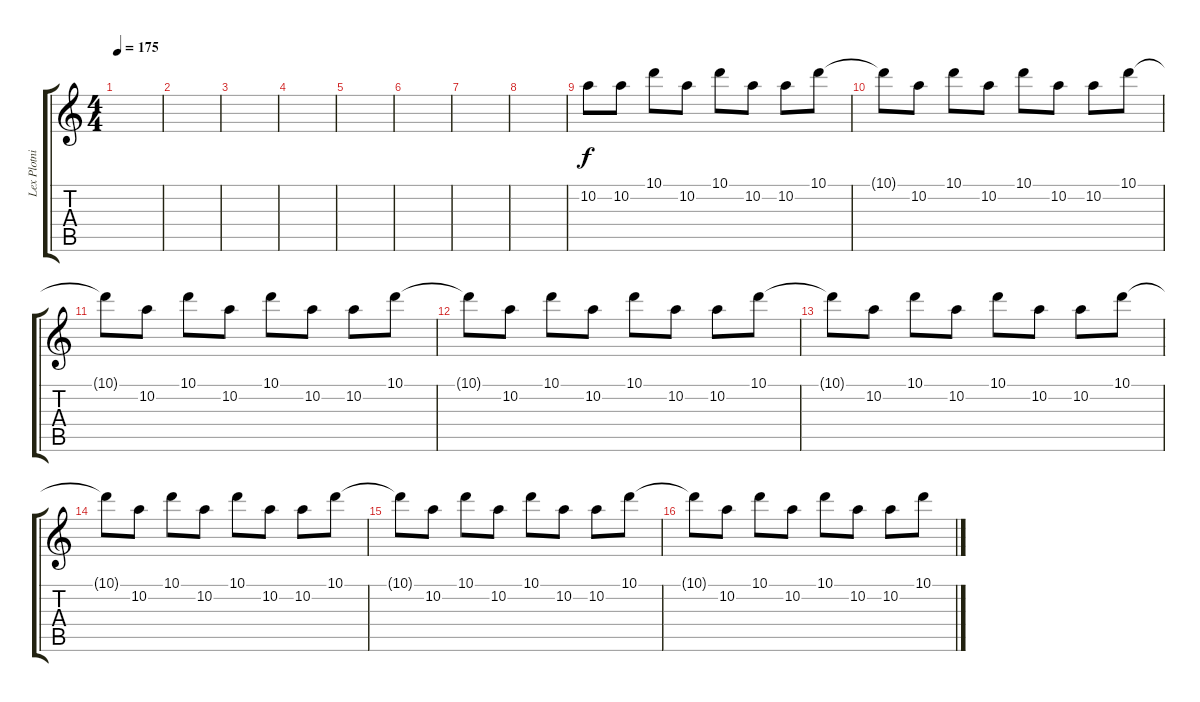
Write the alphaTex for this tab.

\track ("Lex Plotnikoff" "Lex Plotni") {instrument distortionguitar}
\staff {score tabs}
\tuning (E4 B3 G3 D3 A2 E2) {hide}
\ts (4 4)
\tempo 175
\clef g2
\ks c
|
|
|
|
|
|
|
|
10.2.8 10.2.8 10.1.8 10.2.8 10.1.8 10.2.8 10.2.8 10.1.8 |
10.1{t}.8 10.2.8 10.1.8 10.2.8 10.1.8 10.2.8 10.2.8 10.1.8 |
10.1{t}.8 10.2.8 10.1.8 10.2.8 10.1.8 10.2.8 10.2.8 10.1.8 |
10.1{t}.8 10.2.8 10.1.8 10.2.8 10.1.8 10.2.8 10.2.8 10.1.8 |
10.1{t}.8 10.2.8 10.1.8 10.2.8 10.1.8 10.2.8 10.2.8 10.1.8 |
10.1{t}.8 10.2.8 10.1.8 10.2.8 10.1.8 10.2.8 10.2.8 10.1.8 |
10.1{t}.8 10.2.8 10.1.8 10.2.8 10.1.8 10.2.8 10.2.8 10.1.8 |
10.1{t}.8 10.2.8 10.1.8 10.2.8 10.1.8 10.2.8 10.2.8 10.1.8
